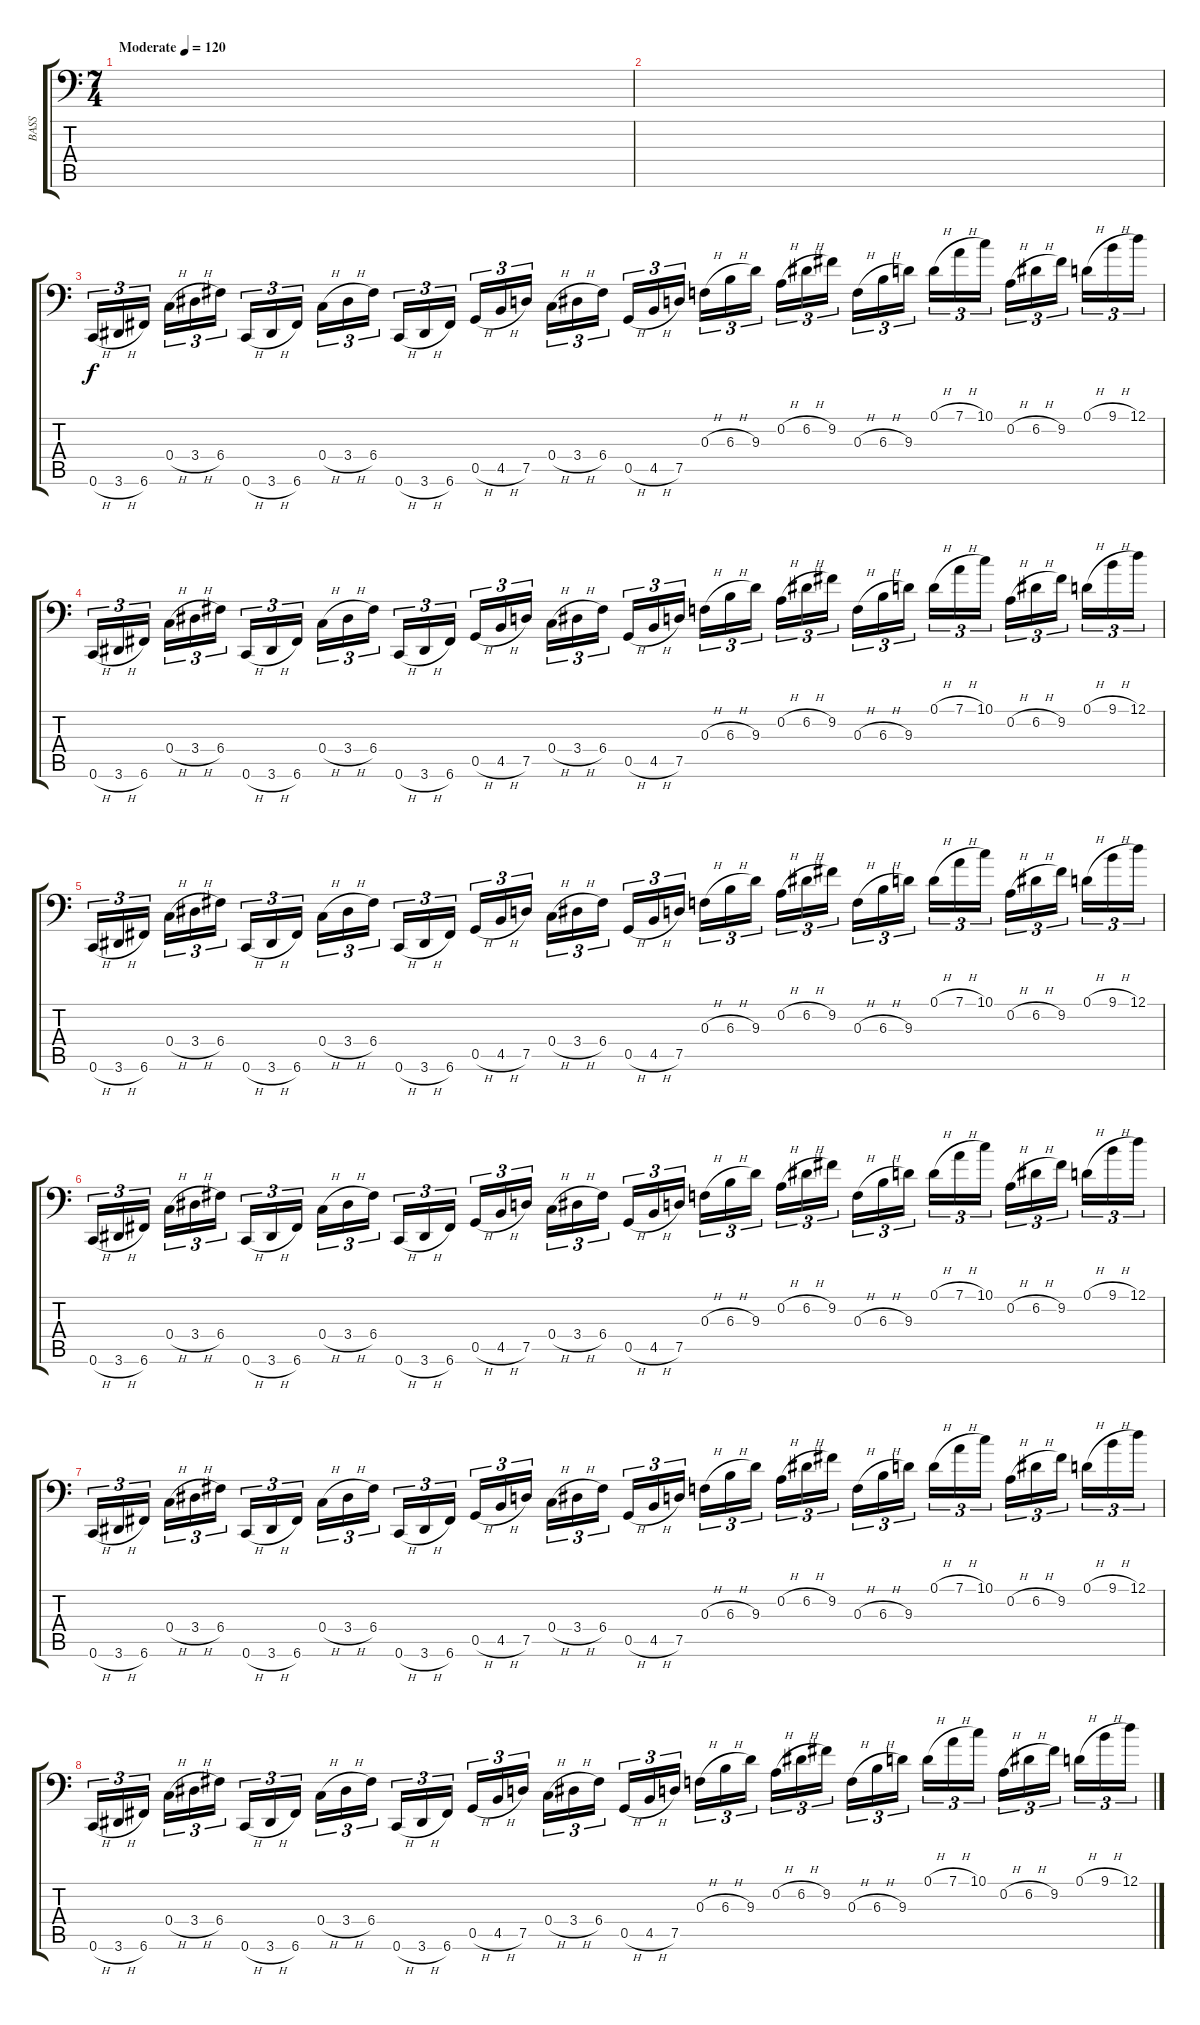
\track ("BASS" "BASS") {instrument electricbassfinger}
\staff {score tabs}
\tuning (D3 A2 F2 C2 G1 C1) {hide}
\ts (7 4)
\tempo (120 "Moderate")
\clef f4
\ks c
|
|
0.6{h}.16{tu (3 2)} 3.6{h}.16{tu (3 2)} 6.6.16{tu (3 2) beam splitsecondary} 0.4{h}.16{tu (3 2)} 3.4{h}.16{tu (3 2)} 6.4.16{tu (3 2)} 0.6{h}.16{tu (3 2)} 3.6{h}.16{tu (3 2)} 6.6.16{tu (3 2) beam splitsecondary} 0.4{h}.16{tu (3 2)} 3.4{h}.16{tu (3 2)} 6.4.16{tu (3 2)} 0.6{h}.16{tu (3 2)} 3.6{h}.16{tu (3 2)} 6.6.16{tu (3 2) beam splitsecondary} 0.5{h}.16{tu (3 2)} 4.5{h}.16{tu (3 2)} 7.5.16{tu (3 2)} 0.4{h}.16{tu (3 2)} 3.4{h}.16{tu (3 2)} 6.4.16{tu (3 2) beam splitsecondary} 0.5{h}.16{tu (3 2)} 4.5{h}.16{tu (3 2)} 7.5.16{tu (3 2)} 0.3{h}.16{tu (3 2)} 6.3{h}.16{tu (3 2)} 9.3.16{tu (3 2) beam splitsecondary} 0.2{h}.16{tu (3 2)} 6.2{h}.16{tu (3 2)} 9.2.16{tu (3 2)} 0.3{h}.16{tu (3 2)} 6.3{h}.16{tu (3 2)} 9.3.16{tu (3 2) beam splitsecondary} 0.1{h}.16{tu (3 2)} 7.1{h}.16{tu (3 2)} 10.1.16{tu (3 2)} 0.2{h}.16{tu (3 2)} 6.2{h}.16{tu (3 2)} 9.2.16{tu (3 2) beam splitsecondary} 0.1{h}.16{tu (3 2)} 9.1{h}.16{tu (3 2)} 12.1.16{tu (3 2)} |
0.6{h}.16{tu (3 2)} 3.6{h}.16{tu (3 2)} 6.6.16{tu (3 2) beam splitsecondary} 0.4{h}.16{tu (3 2)} 3.4{h}.16{tu (3 2)} 6.4.16{tu (3 2)} 0.6{h}.16{tu (3 2)} 3.6{h}.16{tu (3 2)} 6.6.16{tu (3 2) beam splitsecondary} 0.4{h}.16{tu (3 2)} 3.4{h}.16{tu (3 2)} 6.4.16{tu (3 2)} 0.6{h}.16{tu (3 2)} 3.6{h}.16{tu (3 2)} 6.6.16{tu (3 2) beam splitsecondary} 0.5{h}.16{tu (3 2)} 4.5{h}.16{tu (3 2)} 7.5.16{tu (3 2)} 0.4{h}.16{tu (3 2)} 3.4{h}.16{tu (3 2)} 6.4.16{tu (3 2) beam splitsecondary} 0.5{h}.16{tu (3 2)} 4.5{h}.16{tu (3 2)} 7.5.16{tu (3 2)} 0.3{h}.16{tu (3 2)} 6.3{h}.16{tu (3 2)} 9.3.16{tu (3 2) beam splitsecondary} 0.2{h}.16{tu (3 2)} 6.2{h}.16{tu (3 2)} 9.2.16{tu (3 2)} 0.3{h}.16{tu (3 2)} 6.3{h}.16{tu (3 2)} 9.3.16{tu (3 2) beam splitsecondary} 0.1{h}.16{tu (3 2)} 7.1{h}.16{tu (3 2)} 10.1.16{tu (3 2)} 0.2{h}.16{tu (3 2)} 6.2{h}.16{tu (3 2)} 9.2.16{tu (3 2) beam splitsecondary} 0.1{h}.16{tu (3 2)} 9.1{h}.16{tu (3 2)} 12.1.16{tu (3 2)} |
0.6{h}.16{tu (3 2)} 3.6{h}.16{tu (3 2)} 6.6.16{tu (3 2) beam splitsecondary} 0.4{h}.16{tu (3 2)} 3.4{h}.16{tu (3 2)} 6.4.16{tu (3 2)} 0.6{h}.16{tu (3 2)} 3.6{h}.16{tu (3 2)} 6.6.16{tu (3 2) beam splitsecondary} 0.4{h}.16{tu (3 2)} 3.4{h}.16{tu (3 2)} 6.4.16{tu (3 2)} 0.6{h}.16{tu (3 2)} 3.6{h}.16{tu (3 2)} 6.6.16{tu (3 2) beam splitsecondary} 0.5{h}.16{tu (3 2)} 4.5{h}.16{tu (3 2)} 7.5.16{tu (3 2)} 0.4{h}.16{tu (3 2)} 3.4{h}.16{tu (3 2)} 6.4.16{tu (3 2) beam splitsecondary} 0.5{h}.16{tu (3 2)} 4.5{h}.16{tu (3 2)} 7.5.16{tu (3 2)} 0.3{h}.16{tu (3 2)} 6.3{h}.16{tu (3 2)} 9.3.16{tu (3 2) beam splitsecondary} 0.2{h}.16{tu (3 2)} 6.2{h}.16{tu (3 2)} 9.2.16{tu (3 2)} 0.3{h}.16{tu (3 2)} 6.3{h}.16{tu (3 2)} 9.3.16{tu (3 2) beam splitsecondary} 0.1{h}.16{tu (3 2)} 7.1{h}.16{tu (3 2)} 10.1.16{tu (3 2)} 0.2{h}.16{tu (3 2)} 6.2{h}.16{tu (3 2)} 9.2.16{tu (3 2) beam splitsecondary} 0.1{h}.16{tu (3 2)} 9.1{h}.16{tu (3 2)} 12.1.16{tu (3 2)} |
0.6{h}.16{tu (3 2)} 3.6{h}.16{tu (3 2)} 6.6.16{tu (3 2) beam splitsecondary} 0.4{h}.16{tu (3 2)} 3.4{h}.16{tu (3 2)} 6.4.16{tu (3 2)} 0.6{h}.16{tu (3 2)} 3.6{h}.16{tu (3 2)} 6.6.16{tu (3 2) beam splitsecondary} 0.4{h}.16{tu (3 2)} 3.4{h}.16{tu (3 2)} 6.4.16{tu (3 2)} 0.6{h}.16{tu (3 2)} 3.6{h}.16{tu (3 2)} 6.6.16{tu (3 2) beam splitsecondary} 0.5{h}.16{tu (3 2)} 4.5{h}.16{tu (3 2)} 7.5.16{tu (3 2)} 0.4{h}.16{tu (3 2)} 3.4{h}.16{tu (3 2)} 6.4.16{tu (3 2) beam splitsecondary} 0.5{h}.16{tu (3 2)} 4.5{h}.16{tu (3 2)} 7.5.16{tu (3 2)} 0.3{h}.16{tu (3 2)} 6.3{h}.16{tu (3 2)} 9.3.16{tu (3 2) beam splitsecondary} 0.2{h}.16{tu (3 2)} 6.2{h}.16{tu (3 2)} 9.2.16{tu (3 2)} 0.3{h}.16{tu (3 2)} 6.3{h}.16{tu (3 2)} 9.3.16{tu (3 2) beam splitsecondary} 0.1{h}.16{tu (3 2)} 7.1{h}.16{tu (3 2)} 10.1.16{tu (3 2)} 0.2{h}.16{tu (3 2)} 6.2{h}.16{tu (3 2)} 9.2.16{tu (3 2) beam splitsecondary} 0.1{h}.16{tu (3 2)} 9.1{h}.16{tu (3 2)} 12.1.16{tu (3 2)} |
0.6{h}.16{tu (3 2)} 3.6{h}.16{tu (3 2)} 6.6.16{tu (3 2) beam splitsecondary} 0.4{h}.16{tu (3 2)} 3.4{h}.16{tu (3 2)} 6.4.16{tu (3 2)} 0.6{h}.16{tu (3 2)} 3.6{h}.16{tu (3 2)} 6.6.16{tu (3 2) beam splitsecondary} 0.4{h}.16{tu (3 2)} 3.4{h}.16{tu (3 2)} 6.4.16{tu (3 2)} 0.6{h}.16{tu (3 2)} 3.6{h}.16{tu (3 2)} 6.6.16{tu (3 2) beam splitsecondary} 0.5{h}.16{tu (3 2)} 4.5{h}.16{tu (3 2)} 7.5.16{tu (3 2)} 0.4{h}.16{tu (3 2)} 3.4{h}.16{tu (3 2)} 6.4.16{tu (3 2) beam splitsecondary} 0.5{h}.16{tu (3 2)} 4.5{h}.16{tu (3 2)} 7.5.16{tu (3 2)} 0.3{h}.16{tu (3 2)} 6.3{h}.16{tu (3 2)} 9.3.16{tu (3 2) beam splitsecondary} 0.2{h}.16{tu (3 2)} 6.2{h}.16{tu (3 2)} 9.2.16{tu (3 2)} 0.3{h}.16{tu (3 2)} 6.3{h}.16{tu (3 2)} 9.3.16{tu (3 2) beam splitsecondary} 0.1{h}.16{tu (3 2)} 7.1{h}.16{tu (3 2)} 10.1.16{tu (3 2)} 0.2{h}.16{tu (3 2)} 6.2{h}.16{tu (3 2)} 9.2.16{tu (3 2) beam splitsecondary} 0.1{h}.16{tu (3 2)} 9.1{h}.16{tu (3 2)} 12.1.16{tu (3 2)} |
0.6{h}.16{tu (3 2)} 3.6{h}.16{tu (3 2)} 6.6.16{tu (3 2) beam splitsecondary} 0.4{h}.16{tu (3 2)} 3.4{h}.16{tu (3 2)} 6.4.16{tu (3 2)} 0.6{h}.16{tu (3 2)} 3.6{h}.16{tu (3 2)} 6.6.16{tu (3 2) beam splitsecondary} 0.4{h}.16{tu (3 2)} 3.4{h}.16{tu (3 2)} 6.4.16{tu (3 2)} 0.6{h}.16{tu (3 2)} 3.6{h}.16{tu (3 2)} 6.6.16{tu (3 2) beam splitsecondary} 0.5{h}.16{tu (3 2)} 4.5{h}.16{tu (3 2)} 7.5.16{tu (3 2)} 0.4{h}.16{tu (3 2)} 3.4{h}.16{tu (3 2)} 6.4.16{tu (3 2) beam splitsecondary} 0.5{h}.16{tu (3 2)} 4.5{h}.16{tu (3 2)} 7.5.16{tu (3 2)} 0.3{h}.16{tu (3 2)} 6.3{h}.16{tu (3 2)} 9.3.16{tu (3 2) beam splitsecondary} 0.2{h}.16{tu (3 2)} 6.2{h}.16{tu (3 2)} 9.2.16{tu (3 2)} 0.3{h}.16{tu (3 2)} 6.3{h}.16{tu (3 2)} 9.3.16{tu (3 2) beam splitsecondary} 0.1{h}.16{tu (3 2)} 7.1{h}.16{tu (3 2)} 10.1.16{tu (3 2)} 0.2{h}.16{tu (3 2)} 6.2{h}.16{tu (3 2)} 9.2.16{tu (3 2) beam splitsecondary} 0.1{h}.16{tu (3 2)} 9.1{h}.16{tu (3 2)} 12.1.16{tu (3 2)}
